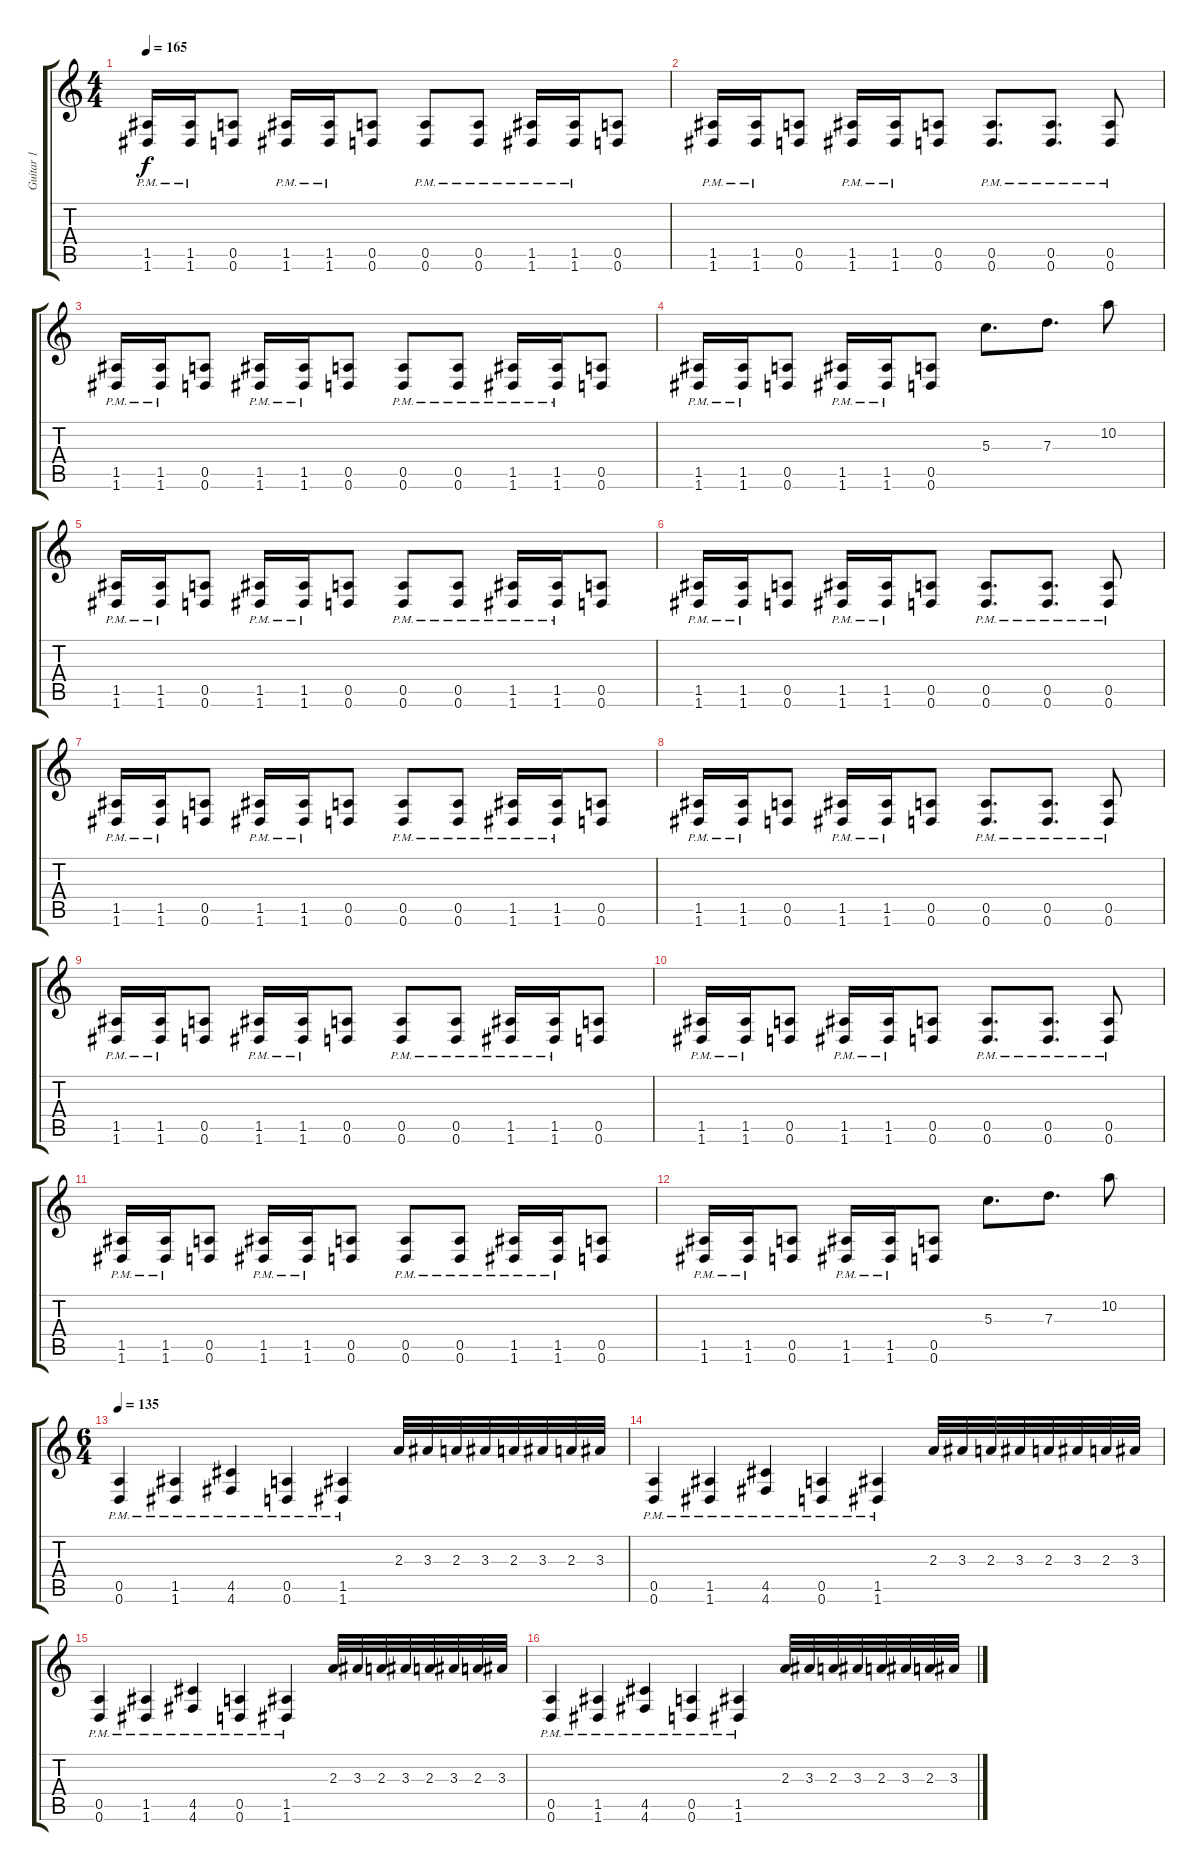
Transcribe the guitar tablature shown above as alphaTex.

\track ("Guitar 1" "Guitar 1") {instrument distortionguitar}
\staff {score tabs}
\tuning (E4 B3 G3 D3 A2 D2) {hide}
\ts (4 4)
\tempo 165
\clef g2
\ks c
(1.5{pm} 1.6{pm}).16{dy f} (1.5{pm} 1.6{pm}).16 (0.5 0.6).8 (1.5{pm} 1.6{pm}).16 (1.5{pm} 1.6{pm}).16 (0.5 0.6).8 (0.5{pm} 0.6{pm}).8 (0.5{pm} 0.6{pm}).8 (1.5{pm} 1.6{pm}).16 (1.5{pm} 1.6{pm}).16 (0.5 0.6).8 |
(1.5{pm} 1.6{pm}).16 (1.5{pm} 1.6{pm}).16 (0.5 0.6).8 (1.5{pm} 1.6{pm}).16 (1.5{pm} 1.6{pm}).16 (0.5 0.6).8 (0.5{pm} 0.6{pm}).8{d} (0.5{pm} 0.6{pm}).8{d} (0.5{pm} 0.6{pm}).8 |
(1.5{pm} 1.6{pm}).16 (1.5{pm} 1.6{pm}).16 (0.5 0.6).8 (1.5{pm} 1.6{pm}).16 (1.5{pm} 1.6{pm}).16 (0.5 0.6).8 (0.5{pm} 0.6{pm}).8 (0.5{pm} 0.6{pm}).8 (1.5{pm} 1.6{pm}).16 (1.5{pm} 1.6{pm}).16 (0.5 0.6).8 |
(1.5{pm} 1.6{pm}).16 (1.5{pm} 1.6{pm}).16 (0.5 0.6).8 (1.5{pm} 1.6{pm}).16 (1.5{pm} 1.6{pm}).16 (0.5 0.6).8 5.3.8{d} 7.3.8{d} 10.2.8 |
(1.5{pm} 1.6{pm}).16 (1.5{pm} 1.6{pm}).16 (0.5 0.6).8 (1.5{pm} 1.6{pm}).16 (1.5{pm} 1.6{pm}).16 (0.5 0.6).8 (0.5{pm} 0.6{pm}).8 (0.5{pm} 0.6{pm}).8 (1.5{pm} 1.6{pm}).16 (1.5{pm} 1.6{pm}).16 (0.5 0.6).8 |
(1.5{pm} 1.6{pm}).16 (1.5{pm} 1.6{pm}).16 (0.5 0.6).8 (1.5{pm} 1.6{pm}).16 (1.5{pm} 1.6{pm}).16 (0.5 0.6).8 (0.5{pm} 0.6{pm}).8{d} (0.5{pm} 0.6{pm}).8{d} (0.5{pm} 0.6{pm}).8 |
(1.5{pm} 1.6{pm}).16 (1.5{pm} 1.6{pm}).16 (0.5 0.6).8 (1.5{pm} 1.6{pm}).16 (1.5{pm} 1.6{pm}).16 (0.5 0.6).8 (0.5{pm} 0.6{pm}).8 (0.5{pm} 0.6{pm}).8 (1.5{pm} 1.6{pm}).16 (1.5{pm} 1.6{pm}).16 (0.5 0.6).8 |
(1.5{pm} 1.6{pm}).16 (1.5{pm} 1.6{pm}).16 (0.5 0.6).8 (1.5{pm} 1.6{pm}).16 (1.5{pm} 1.6{pm}).16 (0.5 0.6).8 (0.5{pm} 0.6{pm}).8{d} (0.5{pm} 0.6{pm}).8{d} (0.5{pm} 0.6{pm}).8 |
(1.5{pm} 1.6{pm}).16 (1.5{pm} 1.6{pm}).16 (0.5 0.6).8 (1.5{pm} 1.6{pm}).16 (1.5{pm} 1.6{pm}).16 (0.5 0.6).8 (0.5{pm} 0.6{pm}).8 (0.5{pm} 0.6{pm}).8 (1.5{pm} 1.6{pm}).16 (1.5{pm} 1.6{pm}).16 (0.5 0.6).8 |
(1.5{pm} 1.6{pm}).16 (1.5{pm} 1.6{pm}).16 (0.5 0.6).8 (1.5{pm} 1.6{pm}).16 (1.5{pm} 1.6{pm}).16 (0.5 0.6).8 (0.5{pm} 0.6{pm}).8{d} (0.5{pm} 0.6{pm}).8{d} (0.5{pm} 0.6{pm}).8 |
(1.5{pm} 1.6{pm}).16 (1.5{pm} 1.6{pm}).16 (0.5 0.6).8 (1.5{pm} 1.6{pm}).16 (1.5{pm} 1.6{pm}).16 (0.5 0.6).8 (0.5{pm} 0.6{pm}).8 (0.5{pm} 0.6{pm}).8 (1.5{pm} 1.6{pm}).16 (1.5{pm} 1.6{pm}).16 (0.5 0.6).8 |
(1.5{pm} 1.6{pm}).16 (1.5{pm} 1.6{pm}).16 (0.5 0.6).8 (1.5{pm} 1.6{pm}).16 (1.5{pm} 1.6{pm}).16 (0.5 0.6).8 5.3.8{d} 7.3.8{d} 10.2.8 |
\ts (6 4)
\tempo 135
(0.5{pm} 0.6{pm}).4 (1.5{pm} 1.6{pm}).4 (4.5{pm} 4.6{pm}).4 (0.5{pm} 0.6{pm}).4 (1.5{pm} 1.6{pm}).4 2.3.32 3.3.32 2.3.32 3.3.32 2.3.32 3.3.32 2.3.32 3.3.32 |
(0.5{pm} 0.6{pm}).4 (1.5{pm} 1.6{pm}).4 (4.5{pm} 4.6{pm}).4 (0.5{pm} 0.6{pm}).4 (1.5{pm} 1.6{pm}).4 2.3.32 3.3.32 2.3.32 3.3.32 2.3.32 3.3.32 2.3.32 3.3.32 |
(0.5{pm} 0.6{pm}).4 (1.5{pm} 1.6{pm}).4 (4.5{pm} 4.6{pm}).4 (0.5{pm} 0.6{pm}).4 (1.5{pm} 1.6{pm}).4 2.3.32 3.3.32 2.3.32 3.3.32 2.3.32 3.3.32 2.3.32 3.3.32 |
(0.5{pm} 0.6{pm}).4 (1.5{pm} 1.6{pm}).4 (4.5{pm} 4.6{pm}).4 (0.5{pm} 0.6{pm}).4 (1.5{pm} 1.6{pm}).4 2.3.32 3.3.32 2.3.32 3.3.32 2.3.32 3.3.32 2.3.32 3.3.32
